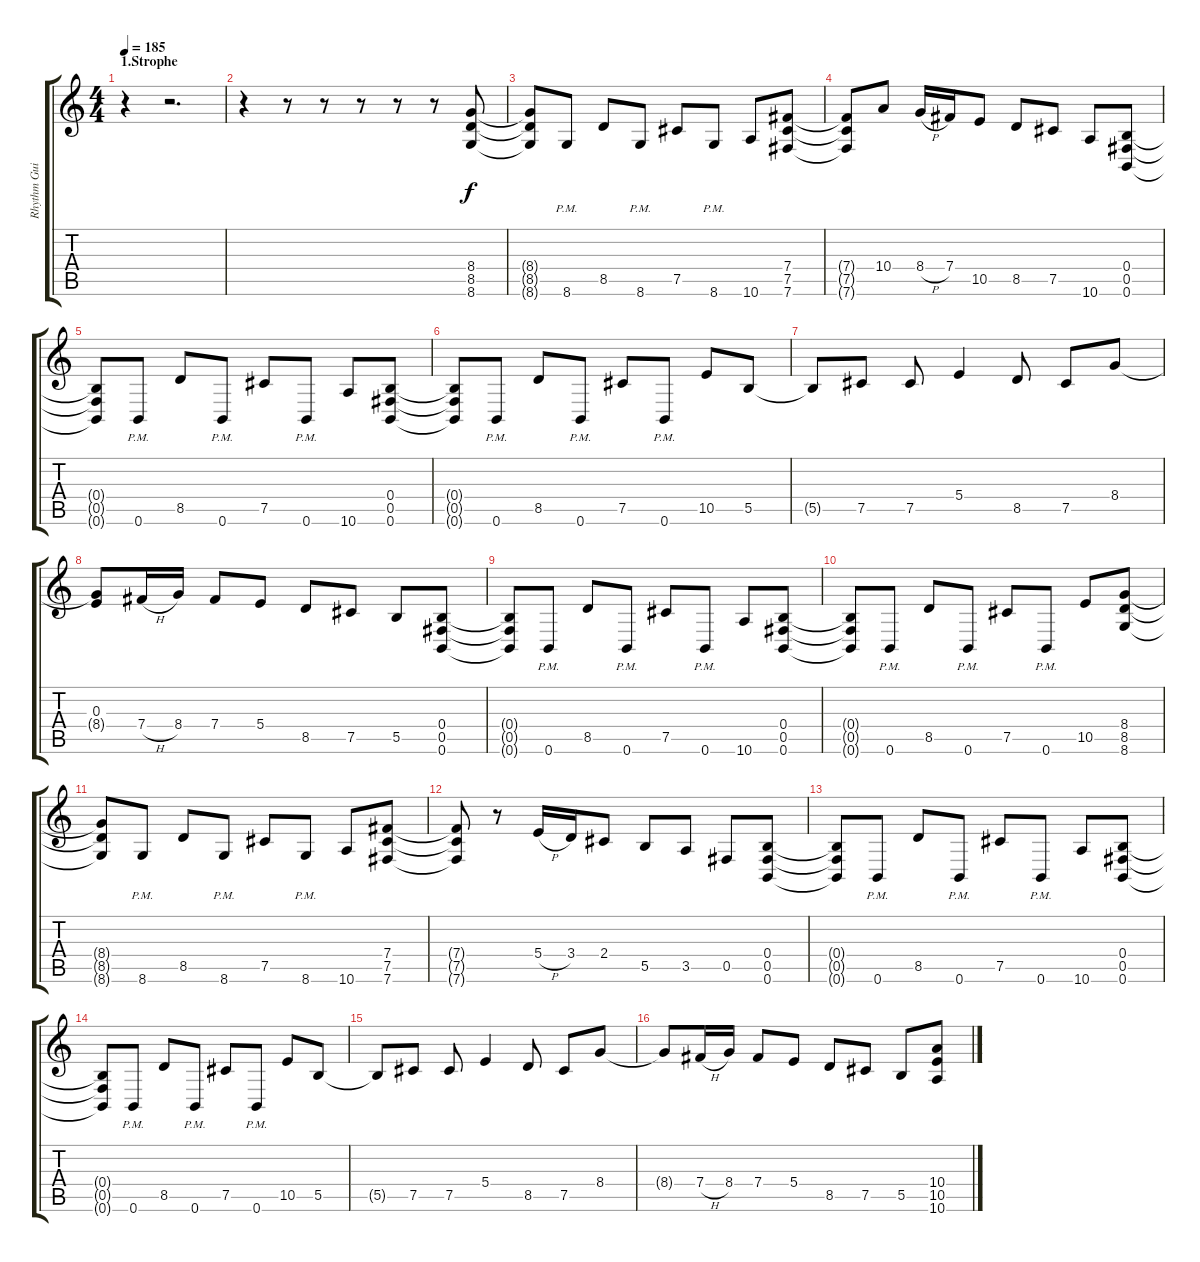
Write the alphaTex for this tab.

\track ("Rhythm Guitar - Kevin" "Rhythm Gui") {instrument distortionguitar}
\staff {score tabs}
\tuning (Db4 Ab3 E3 B2 Gb2 B1) {hide}
\ts (4 4)
\section ("" "1.Strophe")
\tempo 185
\clef g2
\ks c
r.4{dy f} r.2{d} |
r.4 r.8 r.8 r.8 r.8 r.8 (8.4 8.5 8.6).8 |
(8.4{t} 8.5{t} 8.6{t}).8 8.6{pm}.8 8.5.8 8.6{pm}.8 7.5.8 8.6{pm}.8 10.6.8 (7.4 7.5 7.6).8 |
(7.4{t} 7.5{t} 7.6{t}).8 10.4.8 8.4{h}.16 7.4.16 10.5.8 8.5.8 7.5.8 10.6.8 (0.4 0.5 0.6).8 |
(0.4{t} 0.5{t} 0.6{t}).8 0.6{pm}.8 8.5.8 0.6{pm}.8 7.5.8 0.6{pm}.8 10.6.8 (0.4 0.5 0.6).8 |
(0.4{t} 0.5{t} 0.6{t}).8 0.6{pm}.8 8.5.8 0.6{pm}.8 7.5.8 0.6{pm}.8 10.5.8 5.5.8 |
5.5{t}.8 7.5.8 7.5.8 5.4.4 8.5.8 7.5.8 8.4.8 |
(0.3 8.4{t}).8 7.4{h}.16 8.4.16 7.4.8 5.4.8 8.5.8 7.5.8 5.5.8 (0.4 0.5 0.6).8 |
(0.4{t} 0.5{t} 0.6{t}).8 0.6{pm}.8 8.5.8 0.6{pm}.8 7.5.8 0.6{pm}.8 10.6.8 (0.4 0.5 0.6).8 |
(0.4{t} 0.5{t} 0.6{t}).8 0.6{pm}.8 8.5.8 0.6{pm}.8 7.5.8 0.6{pm}.8 10.5.8 (8.4 8.5 8.6).8 |
(8.4{t} 8.5{t} 8.6{t}).8 8.6{pm}.8 8.5.8 8.6{pm}.8 7.5.8 8.6{pm}.8 10.6.8 (7.4 7.5 7.6).8 |
(7.4{t} 7.5{t} 7.6{t}).8 r.8 5.4{h}.16 3.4.16 2.4.8 5.5.8 3.5.8 0.5.8 (0.4 0.5 0.6).8 |
(0.4{t} 0.5{t} 0.6{t}).8 0.6{pm}.8 8.5.8 0.6{pm}.8 7.5.8 0.6{pm}.8 10.6.8 (0.4 0.5 0.6).8 |
(0.4{t} 0.5{t} 0.6{t}).8 0.6{pm}.8 8.5.8 0.6{pm}.8 7.5.8 0.6{pm}.8 10.5.8 5.5.8 |
5.5{t}.8 7.5.8 7.5.8 5.4.4 8.5.8 7.5.8 8.4.8 |
8.4{t}.8 7.4{h}.16 8.4.16 7.4.8 5.4.8 8.5.8 7.5.8 5.5.8 (10.4 10.5 10.6).8
